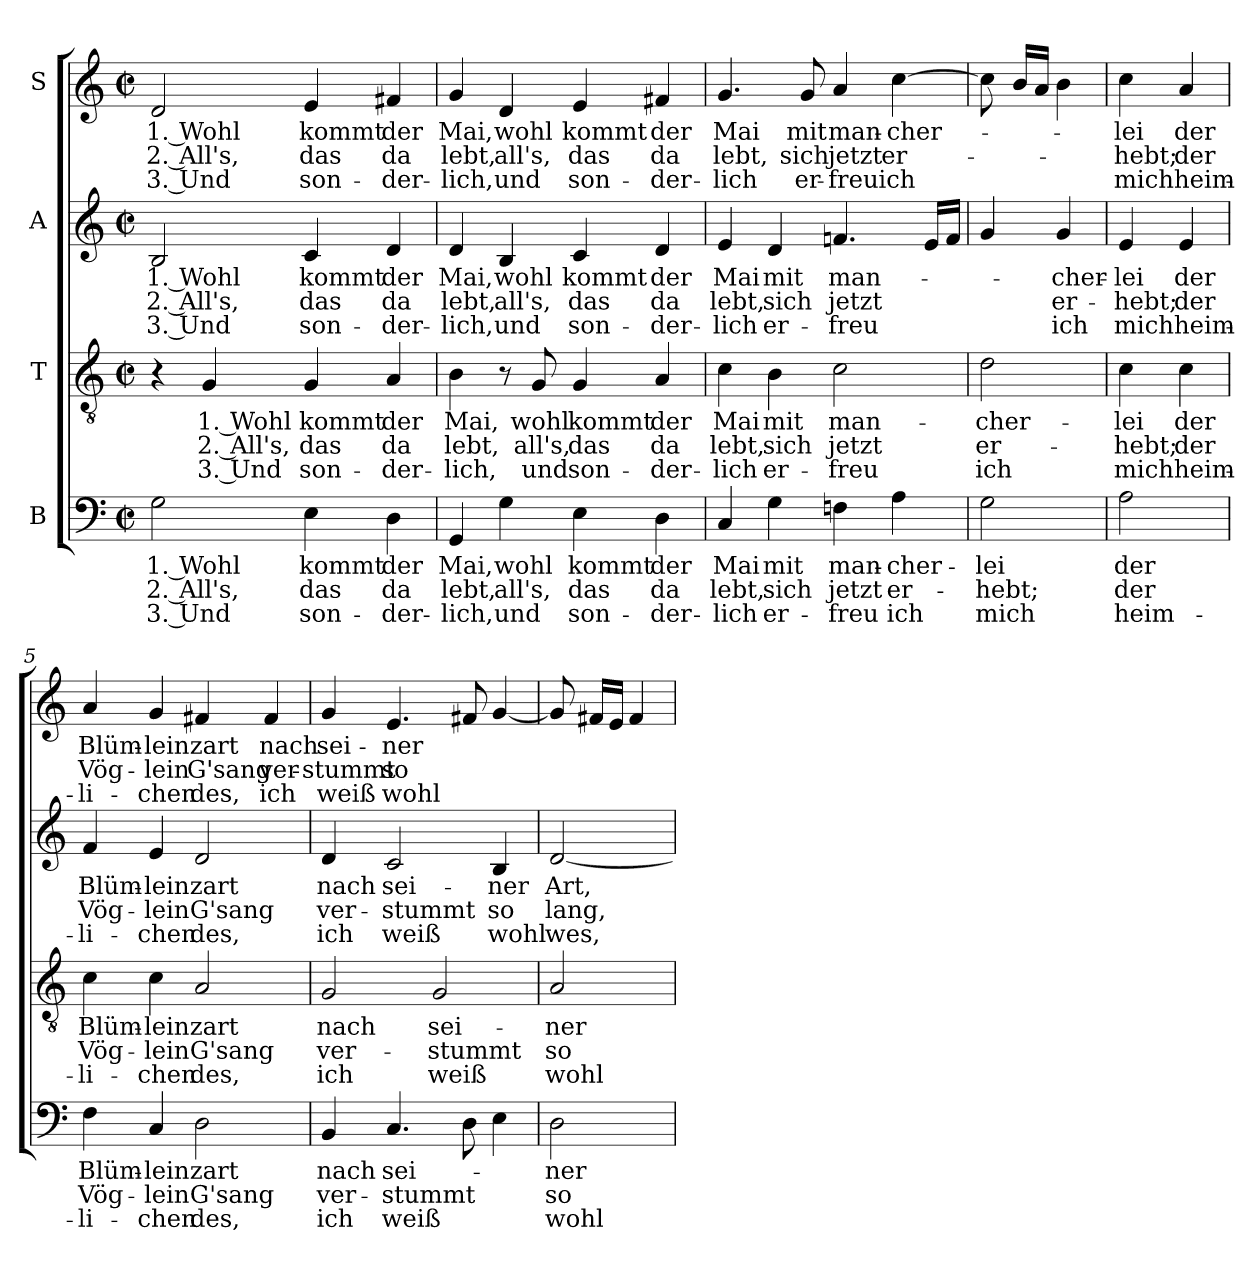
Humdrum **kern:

**kern	**text	**text	**text	**kern	**text	**text	**text	**kern	**text	**text	**text	**kern	**text	**text	**text
*part4	*part4	*part4	*part4	*part3	*part3	*part3	*part3	*part2	*part2	*part2	*part2	*part1	*part1	*part1	*part1
*staff4	*staff4	*staff4	*staff4	*staff3	*staff3	*staff3	*staff3	*staff2	*staff2	*staff2	*staff2	*staff1	*staff1	*staff1	*staff1
*I"B	*	*	*	*I"T	*	*	*	*I"A	*	*	*	*I"S	*	*	*
*clefF4	*	*	*	*clefGv2	*	*	*	*clefG2	*	*	*	*clefG2	*	*	*
*k[]	*	*	*	*k[]	*	*	*	*k[]	*	*	*	*k[]	*	*	*
*M2/2	*	*	*	*M2/2	*	*	*	*M2/2	*	*	*	*M2/2	*	*	*
*met(c|)	*	*	*	*met(c|)	*	*	*	*met(c|)	*	*	*	*met(c|)	*	*	*
=1	=1	=1	=1	=1	=1	=1	=1	=1	=1	=1	=1	=1	=1	=1	=1
!	!LO:LY:b	!LO:LY:b	!LO:LY:b	!	!	!	!	!	!LO:LY:b	!LO:LY:b	!LO:LY:b	!	!LO:LY:b	!LO:LY:b	!LO:LY:b
2G\	1. Wohl	2. All's,	3. Und	4r	.	.	.	2B/	1. Wohl	2. All's,	3. Und	2d/	1. Wohl	2. All's,	3. Und
!	!	!	!	!	!LO:LY:b	!LO:LY:b	!LO:LY:b	!	!	!	!	!	!	!	!
.	.	.	.	4G/	1. Wohl	2. All's,	3. Und	.	.	.	.	.	.	.	.
!	!LO:LY:b	!LO:LY:b	!LO:LY:b	!	!LO:LY:b	!LO:LY:b	!LO:LY:b	!	!LO:LY:b	!LO:LY:b	!LO:LY:b	!	!LO:LY:b	!LO:LY:b	!LO:LY:b
4E\	kommt	das	son-	4G/	kommt	das	son-	4c/	kommt	das	son-	4e/	kommt	das	son-
!	!LO:LY:b	!LO:LY:b	!LO:LY:b	!	!LO:LY:b	!LO:LY:b	!LO:LY:b	!	!LO:LY:b	!LO:LY:b	!LO:LY:b	!	!LO:LY:b	!LO:LY:b	!LO:LY:b
4D\	der	da	-der-	4A/	der	da	-der-	4d/	der	da	-der-	4f#X/	der	da	-der-
=2	=2	=2	=2	=2	=2	=2	=2	=2	=2	=2	=2	=2	=2	=2	=2
!	!LO:LY:b	!LO:LY:b	!LO:LY:b	!	!LO:LY:b	!LO:LY:b	!LO:LY:b	!	!LO:LY:b	!LO:LY:b	!LO:LY:b	!	!LO:LY:b	!LO:LY:b	!LO:LY:b
4GG/	Mai,	lebt,	-lich,	4B\	Mai,	lebt,	-lich,	4d/	Mai,	lebt,	-lich,	4g/	Mai,	lebt,	-lich,
!	!LO:LY:b	!LO:LY:b	!LO:LY:b	!	!	!	!	!	!LO:LY:b	!LO:LY:b	!LO:LY:b	!	!LO:LY:b	!LO:LY:b	!LO:LY:b
4G\	wohl	all's,	und	8r	.	.	.	4B/	wohl	all's,	und	4d/	wohl	all's,	und
!	!	!	!	!	!LO:LY:b	!LO:LY:b	!LO:LY:b	!	!	!	!	!	!	!	!
.	.	.	.	8G/	wohl	all's,	und	.	.	.	.	.	.	.	.
!	!LO:LY:b	!LO:LY:b	!LO:LY:b	!	!LO:LY:b	!LO:LY:b	!LO:LY:b	!	!LO:LY:b	!LO:LY:b	!LO:LY:b	!	!LO:LY:b	!LO:LY:b	!LO:LY:b
4E\	kommt	das	son-	4G/	kommt	das	son-	4c/	kommt	das	son-	4e/	kommt	das	son-
!	!LO:LY:b	!LO:LY:b	!LO:LY:b	!	!LO:LY:b	!LO:LY:b	!LO:LY:b	!	!LO:LY:b	!LO:LY:b	!LO:LY:b	!	!LO:LY:b	!LO:LY:b	!LO:LY:b
4D\	der	da	-der-	4A/	der	da	-der-	4d/	der	da	-der-	4f#X/	der	da	-der-
=3	=3	=3	=3	=3	=3	=3	=3	=3	=3	=3	=3	=3	=3	=3	=3
!	!LO:LY:b	!LO:LY:b	!LO:LY:b	!	!LO:LY:b	!LO:LY:b	!LO:LY:b	!	!LO:LY:b	!LO:LY:b	!LO:LY:b	!	!LO:LY:b	!LO:LY:b	!LO:LY:b
4C/	Mai	lebt,	-lich	4c\	Mai	lebt,	-lich	4e/	Mai	lebt,	-lich	4.g/	Mai	lebt,	-lich
!	!LO:LY:b	!LO:LY:b	!LO:LY:b	!	!LO:LY:b	!LO:LY:b	!LO:LY:b	!	!LO:LY:b	!LO:LY:b	!LO:LY:b	!	!	!	!
4G\	mit	sich	er-	4B\	mit	sich	er-	4d/	mit	sich	er-	.	.	.	.
!	!	!	!	!	!	!	!	!	!	!	!	!	!LO:LY:b	!LO:LY:b	!LO:LY:b
.	.	.	.	.	.	.	.	.	.	.	.	8g/	mit	sich	er-
!	!LO:LY:b	!LO:LY:b	!LO:LY:b	!	!LO:LY:b	!LO:LY:b	!LO:LY:b	!	!LO:LY:b	!LO:LY:b	!LO:LY:b	!	!LO:LY:b	!LO:LY:b	!LO:LY:b
4Fn\	man-	jetzt	-freu	2c\	man-	jetzt	-freu	4.fn/	man-	jetzt	-freu	4a/	man-	jetzt	-freu
!	!LO:LY:b	!LO:LY:b	!LO:LY:b	!	!	!	!	!	!	!	!	!	!LO:LY:b	!LO:LY:b	!LO:LY:b
4A\	-cher-	er-	ich	.	.	.	.	.	.	.	.	[4cc\	-cher-	er-	ich
.	.	.	.	.	.	.	.	16e/LL	.	.	.	.	.	.	.
.	.	.	.	.	.	.	.	16f/JJ	.	.	.	.	.	.	.
=4	=4	=4	=4	=4	=4	=4	=4	=4	=4	=4	=4	=4	=4	=4	=4
!	!LO:LY:b	!LO:LY:b	!LO:LY:b	!	!LO:LY:b	!LO:LY:b	!LO:LY:b	!	!	!	!	!	!	!	!
2G\	-lei	-hebt;	mich	2d\	-cher-	er-	ich	4g/	.	.	.	8cc\]	.	.	.
.	.	.	.	.	.	.	.	.	.	.	.	16b/LL	.	.	.
.	.	.	.	.	.	.	.	.	.	.	.	16a/JJ	.	.	.
!	!	!	!	!	!	!	!	!	!LO:LY:b	!LO:LY:b	!LO:LY:b	!	!	!	!
.	.	.	.	.	.	.	.	4g/	-cher-	er-	ich	4b\	.	.	.
!!LO:LB:g=z
=4X1	=4X1	=4X1	=4X1	=4X1	=4X1	=4X1	=4X1	=4X1	=4X1	=4X1	=4X1	=4X1	=4X1	=4X1	=4X1
!	!LO:LY:b	!LO:LY:b	!LO:LY:b	!	!LO:LY:b	!LO:LY:b	!LO:LY:b	!	!LO:LY:b	!LO:LY:b	!LO:LY:b	!	!LO:LY:b	!LO:LY:b	!LO:LY:b
2A\	der	der	heim-	4c\	-lei	-hebt;	mich	4e/	-lei	-hebt;	mich	4cc\	-lei	-hebt;	mich
!	!	!	!	!	!LO:LY:b	!LO:LY:b	!LO:LY:b	!	!LO:LY:b	!LO:LY:b	!LO:LY:b	!	!LO:LY:b	!LO:LY:b	!LO:LY:b
.	.	.	.	4c\	der	der	heim-	4e/	der	der	heim-	4a/	der	der	heim-
=5	=5	=5	=5	=5	=5	=5	=5	=5	=5	=5	=5	=5	=5	=5	=5
!	!LO:LY:b	!LO:LY:b	!LO:LY:b	!	!LO:LY:b	!LO:LY:b	!LO:LY:b	!	!LO:LY:b	!LO:LY:b	!LO:LY:b	!	!LO:LY:b	!LO:LY:b	!LO:LY:b
4F\	Blüm-	Vög-	-li-	4c\	Blüm-	Vög-	-li-	4f/	Blüm-	Vög-	-li-	4a/	Blüm-	Vög-	-li-
!	!LO:LY:b	!LO:LY:b	!LO:LY:b	!	!LO:LY:b	!LO:LY:b	!LO:LY:b	!	!LO:LY:b	!LO:LY:b	!LO:LY:b	!	!LO:LY:b	!LO:LY:b	!LO:LY:b
4C/	-lein	-lein	-chen	4c\	-lein	-lein	-chen	4e/	-lein	-lein	-chen	4g/	-lein	-lein	-chen
!	!LO:LY:b	!LO:LY:b	!LO:LY:b	!	!LO:LY:b	!LO:LY:b	!LO:LY:b	!	!LO:LY:b	!LO:LY:b	!LO:LY:b	!	!LO:LY:b	!LO:LY:b	!LO:LY:b
2D\	zart	G'sang	des,	2A/	zart	G'sang	des,	2d/	zart	G'sang	des,	4f#X/	zart	G'sang	des,
!	!	!	!	!	!	!	!	!	!	!	!	!	!LO:LY:b	!LO:LY:b	!LO:LY:b
.	.	.	.	.	.	.	.	.	.	.	.	4f#/	nach	ver-	ich
=6	=6	=6	=6	=6	=6	=6	=6	=6	=6	=6	=6	=6	=6	=6	=6
!	!LO:LY:b	!LO:LY:b	!LO:LY:b	!	!LO:LY:b	!LO:LY:b	!LO:LY:b	!	!LO:LY:b	!LO:LY:b	!LO:LY:b	!	!LO:LY:b	!LO:LY:b	!LO:LY:b
4BB/	nach	ver-	ich	2G/	nach	ver-	ich	4d/	nach	ver-	ich	4g/	sei-	-stummt	weiß
!	!LO:LY:b	!LO:LY:b	!LO:LY:b	!	!	!	!	!	!LO:LY:b	!LO:LY:b	!LO:LY:b	!	!LO:LY:b	!LO:LY:b	!LO:LY:b
4.C/	sei-	-stummt	weiß	.	.	.	.	2c/	sei-	-stummt	weiß	4.e/	-ner	so	wohl
!	!	!	!	!	!LO:LY:b	!LO:LY:b	!LO:LY:b	!	!	!	!	!	!	!	!
.	.	.	.	2G/	sei-	-stummt	weiß	.	.	.	.	.	.	.	.
8D\	.	.	.	.	.	.	.	.	.	.	.	8f#X/	.	.	.
!	!	!	!	!	!	!	!	!	!LO:LY:b	!LO:LY:b	!LO:LY:b	!	!	!	!
4E\	.	.	.	.	.	.	.	4B/	-ner	so	wohl	[4g/	.	.	.
=7	=7	=7	=7	=7	=7	=7	=7	=7	=7	=7	=7	=7	=7	=7	=7
!	!LO:LY:b	!LO:LY:b	!LO:LY:b	!	!LO:LY:b	!LO:LY:b	!LO:LY:b	!	!LO:LY:b	!LO:LY:b	!LO:LY:b	!	!	!	!
2D\	-ner	so	wohl	2A/	-ner	so	wohl	[2d	Art,	lang,	wes,	8g/]	.	.	.
.	.	.	.	.	.	.	.	.	.	.	.	16f#X/LL	.	.	.
.	.	.	.	.	.	.	.	.	.	.	.	16e/JJ	.	.	.
.	.	.	.	.	.	.	.	.	.	.	.	4f#/	.	.	.
=	=	=	=	=	=	=	=	=	=	=	=	=	=	=	=
*-	*-	*-	*-	*-	*-	*-	*-	*-	*-	*-	*-	*-	*-	*-	*-
